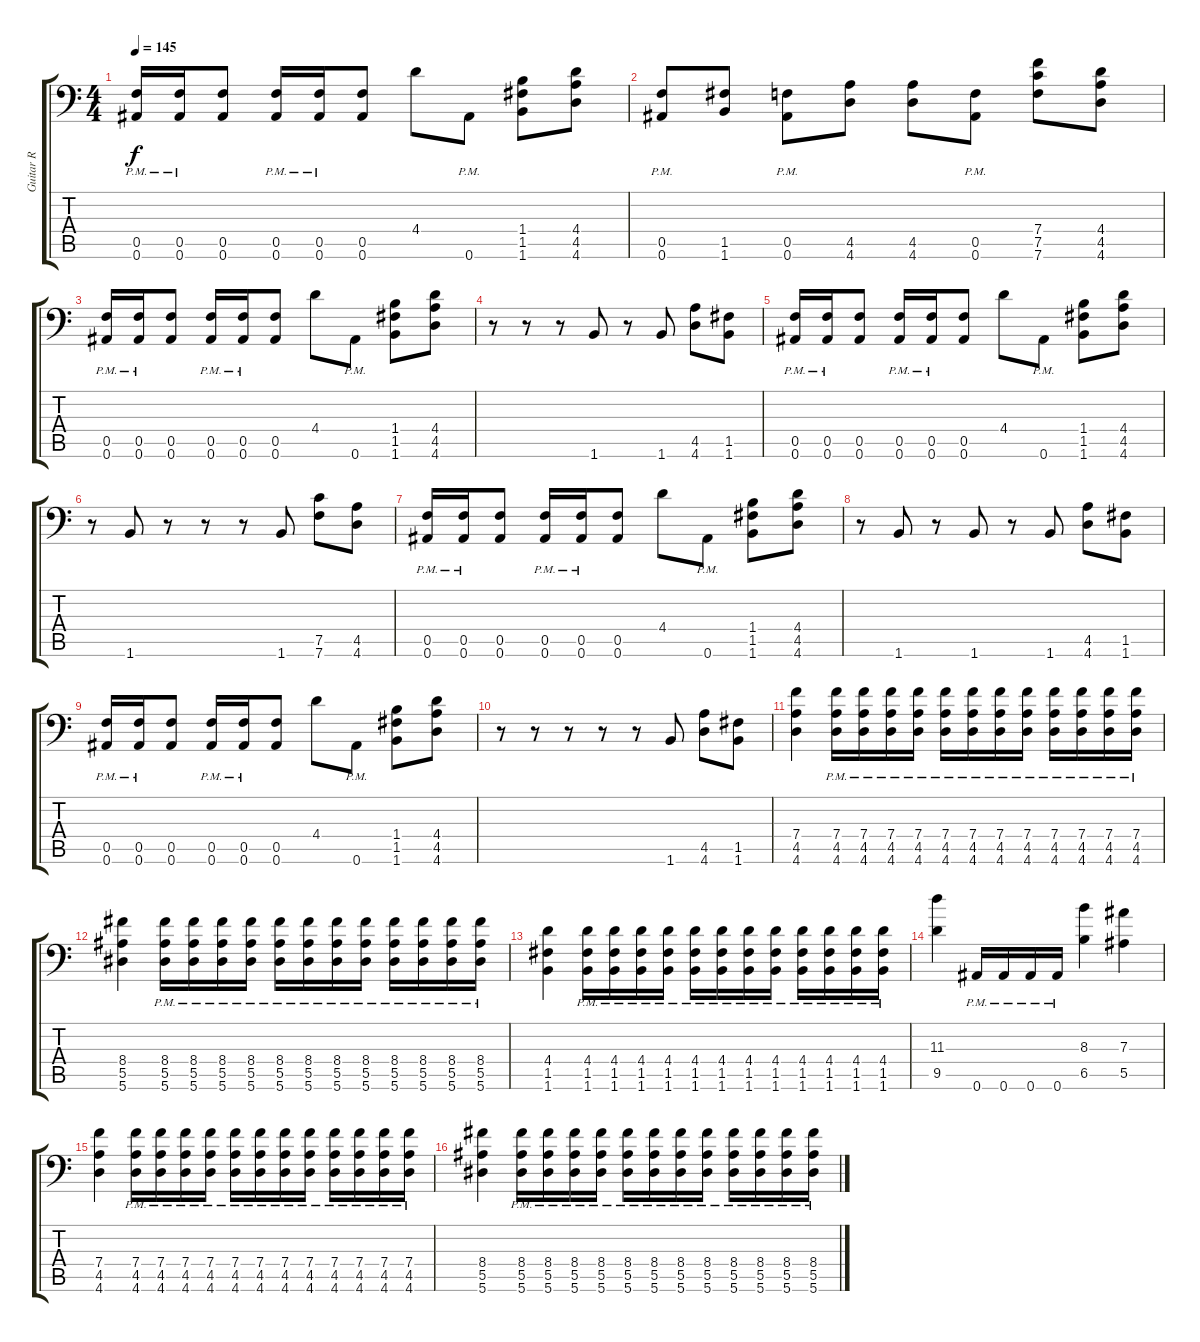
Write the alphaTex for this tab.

\track ("Guitar R" "Guitar R") {instrument distortionguitar}
\staff {score tabs}
\tuning (C4 G3 Eb3 Bb2 F2 Bb1) {hide}
\ts (4 4)
\tempo 145
\clef f4
\ks c
(0.5{pm} 0.6{pm}).16{dy f} (0.5{pm} 0.6{pm}).16 (0.5 0.6).8 (0.5{pm} 0.6{pm}).16 (0.5{pm} 0.6{pm}).16 (0.5 0.6).8 4.4.8 0.6{pm}.8 (1.4 1.5 1.6).8 (4.4 4.5 4.6).8 |
(0.5{pm} 0.6{pm}).8 (1.5 1.6).8 (0.5{pm} 0.6{pm}).8 (4.5 4.6).8 (4.5 4.6).8 (0.5{pm} 0.6{pm}).8 (7.4 7.5 7.6).8 (4.4 4.5 4.6).8 |
(0.5{pm} 0.6{pm}).16 (0.5{pm} 0.6{pm}).16 (0.5 0.6).8 (0.5{pm} 0.6{pm}).16 (0.5{pm} 0.6{pm}).16 (0.5 0.6).8 4.4.8 0.6{pm}.8 (1.4 1.5 1.6).8 (4.4 4.5 4.6).8 |
r.8 r.8 r.8 1.6.8 r.8 1.6.8 (4.5 4.6).8 (1.5 1.6).8 |
(0.5{pm} 0.6{pm}).16 (0.5{pm} 0.6{pm}).16 (0.5 0.6).8 (0.5{pm} 0.6{pm}).16 (0.5{pm} 0.6{pm}).16 (0.5 0.6).8 4.4.8 0.6{pm}.8 (1.4 1.5 1.6).8 (4.4 4.5 4.6).8 |
r.8 1.6.8 r.8 r.8 r.8 1.6.8 (7.5 7.6).8 (4.5 4.6).8 |
(0.5{pm} 0.6{pm}).16 (0.5{pm} 0.6{pm}).16 (0.5 0.6).8 (0.5{pm} 0.6{pm}).16 (0.5{pm} 0.6{pm}).16 (0.5 0.6).8 4.4.8 0.6{pm}.8 (1.4 1.5 1.6).8 (4.4 4.5 4.6).8 |
r.8 1.6.8 r.8 1.6.8 r.8 1.6.8 (4.5 4.6).8 (1.5 1.6).8 |
(0.5{pm} 0.6{pm}).16 (0.5{pm} 0.6{pm}).16 (0.5 0.6).8 (0.5{pm} 0.6{pm}).16 (0.5{pm} 0.6{pm}).16 (0.5 0.6).8 4.4.8 0.6{pm}.8 (1.4 1.5 1.6).8 (4.4 4.5 4.6).8 |
r.8 r.8 r.8 r.8 r.8 1.6.8 (4.5 4.6).8 (1.5 1.6).8 |
(7.4 4.5 4.6).4 (7.4{pm} 4.5{pm} 4.6{pm}).16 (7.4{pm} 4.5{pm} 4.6{pm}).16 (7.4{pm} 4.5{pm} 4.6{pm}).16 (7.4{pm} 4.5{pm} 4.6{pm}).16 (7.4{pm} 4.5{pm} 4.6{pm}).16 (7.4{pm} 4.5{pm} 4.6{pm}).16 (7.4{pm} 4.5{pm} 4.6{pm}).16 (7.4{pm} 4.5{pm} 4.6{pm}).16 (7.4{pm} 4.5{pm} 4.6{pm}).16 (7.4{pm} 4.5{pm} 4.6{pm}).16 (7.4{pm} 4.5{pm} 4.6{pm}).16 (7.4{pm} 4.5{pm} 4.6{pm}).16 |
(8.4 5.5 5.6).4 (8.4{pm} 5.5{pm} 5.6{pm}).16 (8.4{pm} 5.5{pm} 5.6{pm}).16 (8.4{pm} 5.5{pm} 5.6{pm}).16 (8.4{pm} 5.5{pm} 5.6{pm}).16 (8.4{pm} 5.5{pm} 5.6{pm}).16 (8.4{pm} 5.5{pm} 5.6{pm}).16 (8.4{pm} 5.5{pm} 5.6{pm}).16 (8.4{pm} 5.5{pm} 5.6{pm}).16 (8.4{pm} 5.5{pm} 5.6{pm}).16 (8.4{pm} 5.5{pm} 5.6{pm}).16 (8.4{pm} 5.5{pm} 5.6{pm}).16 (8.4{pm} 5.5{pm} 5.6{pm}).16 |
(4.4 1.5 1.6).4 (4.4{pm} 1.5{pm} 1.6{pm}).16 (4.4{pm} 1.5{pm} 1.6{pm}).16 (4.4{pm} 1.5{pm} 1.6{pm}).16 (4.4{pm} 1.5{pm} 1.6{pm}).16 (4.4{pm} 1.5{pm} 1.6{pm}).16 (4.4{pm} 1.5{pm} 1.6{pm}).16 (4.4{pm} 1.5{pm} 1.6{pm}).16 (4.4{pm} 1.5{pm} 1.6{pm}).16 (4.4{pm} 1.5{pm} 1.6{pm}).16 (4.4{pm} 1.5{pm} 1.6{pm}).16 (4.4{pm} 1.5{pm} 1.6{pm}).16 (4.4{pm} 1.5{pm} 1.6{pm}).16 |
(11.3 9.5).4 0.6{pm}.16 0.6{pm}.16 0.6{pm}.16 0.6{pm}.16 (8.3 6.5).4 (7.3 5.5).4 |
(7.4 4.5 4.6).4 (7.4{pm} 4.5{pm} 4.6{pm}).16 (7.4{pm} 4.5{pm} 4.6{pm}).16 (7.4{pm} 4.5{pm} 4.6{pm}).16 (7.4{pm} 4.5{pm} 4.6{pm}).16 (7.4{pm} 4.5{pm} 4.6{pm}).16 (7.4{pm} 4.5{pm} 4.6{pm}).16 (7.4{pm} 4.5{pm} 4.6{pm}).16 (7.4{pm} 4.5{pm} 4.6{pm}).16 (7.4{pm} 4.5{pm} 4.6{pm}).16 (7.4{pm} 4.5{pm} 4.6{pm}).16 (7.4{pm} 4.5{pm} 4.6{pm}).16 (7.4{pm} 4.5{pm} 4.6{pm}).16 |
(8.4 5.5 5.6).4 (8.4{pm} 5.5{pm} 5.6{pm}).16 (8.4{pm} 5.5{pm} 5.6{pm}).16 (8.4{pm} 5.5{pm} 5.6{pm}).16 (8.4{pm} 5.5{pm} 5.6{pm}).16 (8.4{pm} 5.5{pm} 5.6{pm}).16 (8.4{pm} 5.5{pm} 5.6{pm}).16 (8.4{pm} 5.5{pm} 5.6{pm}).16 (8.4{pm} 5.5{pm} 5.6{pm}).16 (8.4{pm} 5.5{pm} 5.6{pm}).16 (8.4{pm} 5.5{pm} 5.6{pm}).16 (8.4{pm} 5.5{pm} 5.6{pm}).16 (8.4{pm} 5.5{pm} 5.6{pm}).16
